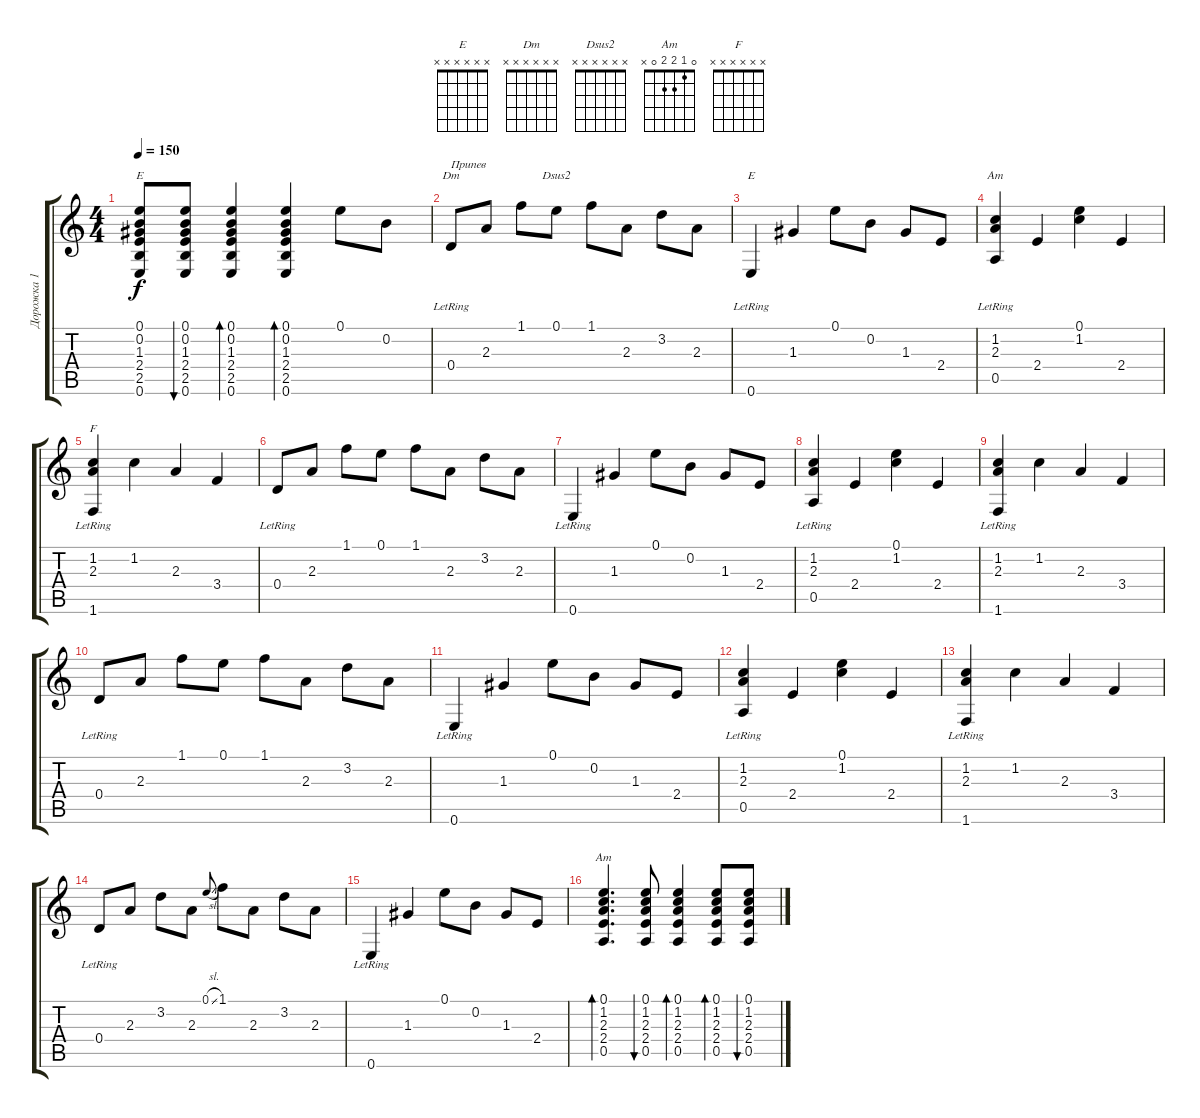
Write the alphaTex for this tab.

\track ("Дорожка 1" "Дорожка 1") {instrument acousticguitarsteel}
\staff {score tabs}
\tuning (E4 B3 G3 D3 A2 E2) {hide}
\chord ("E" 0 0 1 2 2 0)
\chord ("Dm" x x x x x x)
\chord ("Dsus2" x x x x x x)
\chord ("E" x x x x x x)
\chord ("Am" x x x x x x)
\chord ("F" x x x x x x)
\chord ("Am" 0 1 2 2 0 x)
\ts (4 4)
\tempo 150
\clef g2
\ks c
(0.1{t} 0.2{t} 1.3{t} 2.4{t} 2.5{t} 0.6{t}).8{ch "E" dy f} (0.1 0.2 1.3 2.4 2.5 0.6).8{bu 60} (0.1 0.2 1.3 2.4 2.5 0.6).4{bd 60} (0.1 0.2 1.3 2.4 2.5 0.6).4{bd 60} 0.1.8 0.2.8 |
0.4{lr}.8{ch "Dm" txt "Припев"} 2.3.8 1.1.8 0.1.8{ch "Dsus2"} 1.1.8 2.3.8 3.2.8 2.3.8 |
0.6{lr}.4{ch "E"} 1.3.4 0.1.8 0.2.8 1.3.8 2.4.8 |
(1.2 2.3 0.5{lr}).4{ch "Am"} 2.4.4 (0.1 1.2).4 2.4.4 |
(1.2 2.3 1.6{lr}).4{ch "F"} 1.2.4 2.3.4 3.4.4 |
0.4{lr}.8 2.3.8 1.1.8 0.1.8 1.1.8 2.3.8 3.2.8 2.3.8 |
0.6{lr}.4 1.3.4 0.1.8 0.2.8 1.3.8 2.4.8 |
(1.2 2.3 0.5{lr}).4 2.4.4 (0.1 1.2).4 2.4.4 |
(1.2 2.3 1.6{lr}).4 1.2.4 2.3.4 3.4.4 |
0.4{lr}.8 2.3.8 1.1.8 0.1.8 1.1.8 2.3.8 3.2.8 2.3.8 |
0.6{lr}.4 1.3.4 0.1.8 0.2.8 1.3.8 2.4.8 |
(1.2 2.3 0.5{lr}).4 2.4.4 (0.1 1.2).4 2.4.4 |
(1.2 2.3 1.6{lr}).4 1.2.4 2.3.4 3.4.4 |
0.4{lr}.8 2.3.8 3.2.8 2.3.8 0.1{sl}.8{gr onbeat} 1.1.8 2.3.8 3.2.8 2.3.8 |
0.6{lr}.4 1.3.4 0.1.8 0.2.8 1.3.8 2.4.8 |
(0.1 1.2 2.3 2.4 0.5).4{d bd 60 ch "Am"} (0.1 1.2 2.3 2.4 0.5).8{bu 60} (0.1 1.2 2.3 2.4 0.5).4{bd 60} (0.1 1.2 2.3 2.4 0.5).8{bd 60} (0.1 1.2 2.3 2.4 0.5).8{bu 60}
